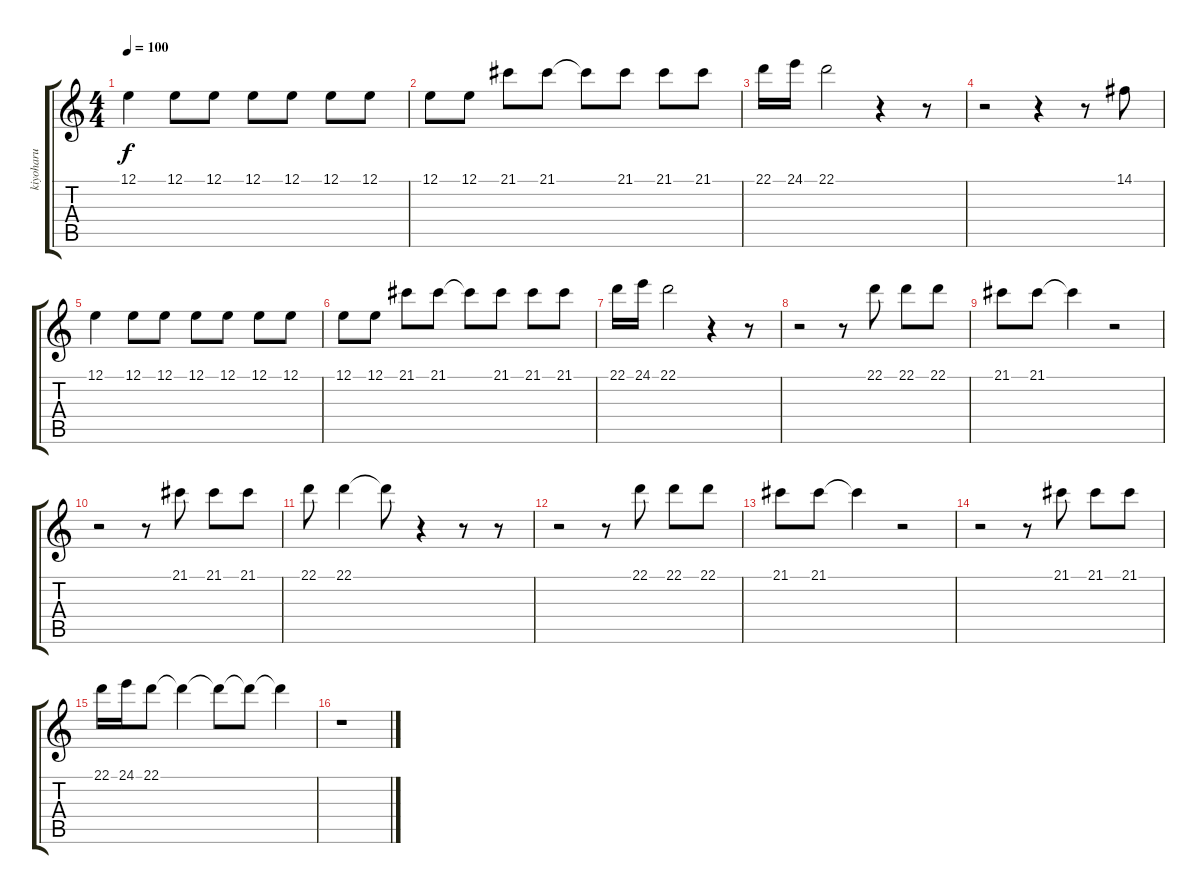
\track ("kiyoharu" "kiyoharu") {instrument clarinet}
\staff {score tabs}
\tuning (E4 B3 G3 D3 A2 E2) {hide}
\ts (4 4)
\tempo 100
\clef g2
\ks c
12.1.4{dy f} 12.1.8 12.1.8 12.1.8 12.1.8 12.1.8 12.1.8 |
12.1.8 12.1.8 21.1.8 21.1.8 21.1{t}.8 21.1.8 21.1.8 21.1.8 |
22.1.16 24.1.16 22.1.2 r.4 r.8 |
r.2 r.4 r.8 14.1.8 |
12.1.4 12.1.8 12.1.8 12.1.8 12.1.8 12.1.8 12.1.8 |
12.1.8 12.1.8 21.1.8 21.1.8 21.1{t}.8 21.1.8 21.1.8 21.1.8 |
22.1.16 24.1.16 22.1.2 r.4 r.8 |
r.2 r.8 22.1.8 22.1.8 22.1.8 |
21.1.8 21.1.8 21.1{t}.4 r.2 |
r.2 r.8 21.1.8 21.1.8 21.1.8 |
22.1.8 22.1.4 22.1{t}.8 r.4 r.8 r.8 |
r.2 r.8 22.1.8 22.1.8 22.1.8 |
21.1.8 21.1.8 21.1{t}.4 r.2 |
r.2 r.8 21.1.8 21.1.8 21.1.8 |
22.1.16 24.1.16 22.1.8 22.1{t}.4 22.1{t}.8 22.1{t}.8 22.1{t}.4 |
r.1
